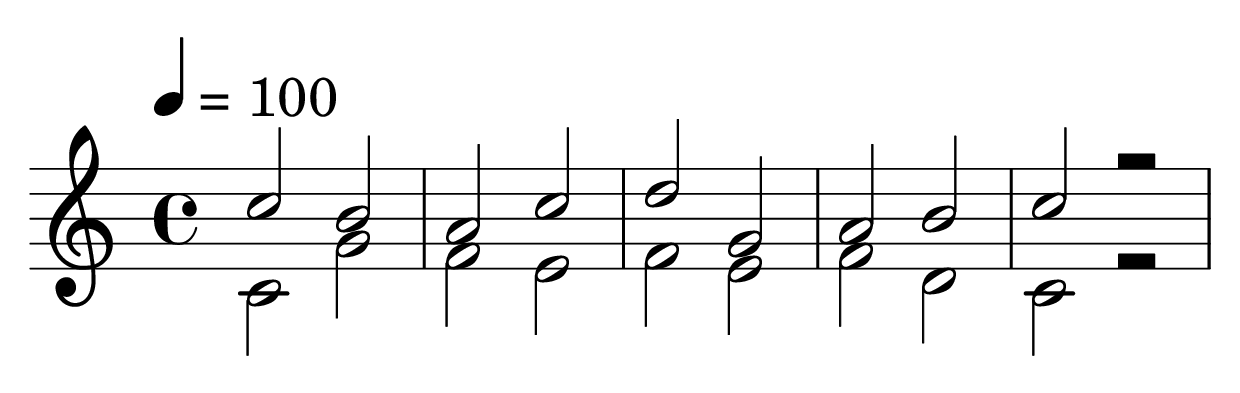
\version "2.24.1"

\include "page.ly"

global = {
  \time  4/4
  \tempo 4 = 100
}

% See `https://musictheory.pugetsound.edu/mt21c/IntroductionToCounterpointExercises.html`.

\parallelMusic voiceUpper, voiceLower {
  c2    b   |
  c2    g'  | % cantus firmus

  a2    c   |
  f2    e   | % cantus firmus

  d2    g,  |
  f2    e   | % cantus firmus

  a2    b   |
  f2    d   | % cantus firmus

  c2    r   |
  c2    r   | % cantus firmus
}

\score {
  \new Staff \with { midiInstrument = "clarinet" } {
    \global
    \clef treble
    << \relative c'' \voiceUpper \\ \relative c' \voiceLower >>
  }
  \layout { }
  \midi { }
}
